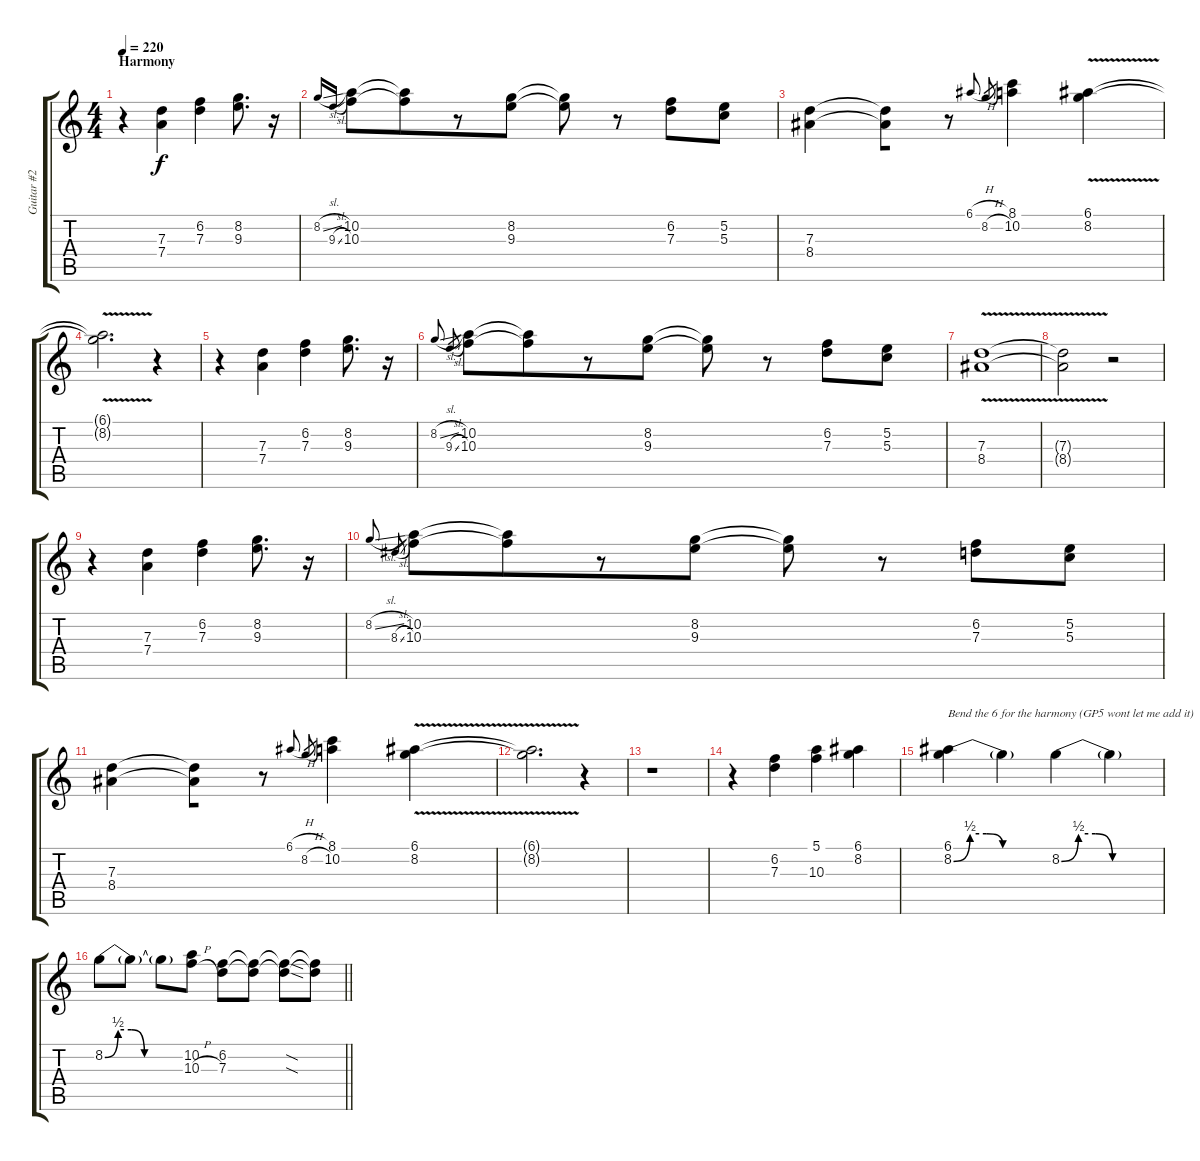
\track ("Guitar #2" "Guitar #2") {instrument overdrivenguitar}
\staff {score tabs}
\tuning (E4 B3 G3 D3 A2 E2) {hide}
\ts (4 4)
\section ("" "Harmony")
\tempo 220
\clef g2
\ks c
r.4{dy f} (7.3 7.4).4{beam merge} (6.2 7.3).4 (8.2 9.3).8{d beam merge} r.16 |
8.2{sl}.16{gr onbeat} 9.3{sl}.16{gr onbeat} (10.2 10.3).8 (10.2{t} 10.3{t}).8{beam merge} r.8 (8.2 9.3).8 (8.2{t} 9.3{t}).8 r.8{beam merge} (6.2 7.3).8 (5.2 5.3).8 |
(7.3 8.4).4{beam merge} (7.3{t} 8.4{t}).8{beam merge} r.8 6.1{h}.16{gr onbeat} 8.2{h}.16{gr} (8.1 10.2).4{beam merge} (6.1 8.2{v}).4 |
(6.1{t} 8.2{t}).2{d} r.4 |
r.4 (7.3 7.4).4{beam merge} (6.2 7.3).4 (8.2 9.3).8{d beam merge} r.16 |
8.2{sl}.16{gr onbeat} 9.3{sl}.16{gr} (10.2 10.3).8 (10.2{t} 10.3{t}).8{beam merge} r.8 (8.2 9.3).8 (8.2{t} 9.3{t}).8 r.8{beam merge} (6.2 7.3).8 (5.2 5.3).8 |
(7.3 8.4{v}).1 |
(7.3{t} 8.4{t}).2 r.2 |
r.4 (7.3 7.4).4{beam merge} (6.2 7.3).4 (8.2 9.3).8{d beam merge} r.16 |
8.2{sl}.16{gr onbeat} 8.3{sl}.16{gr} (10.2 10.3).8 (10.2{t} 10.3{t}).8{beam merge} r.8 (8.2 9.3).8 (8.2{t} 9.3{t}).8 r.8{beam merge} (6.2 7.3).8 (5.2 5.3).8 |
(7.3 8.4).4{beam merge} (7.3{t} 8.4{t}).8{beam merge} r.8 6.1{h}.16{gr onbeat} 8.2{h}.16{gr} (8.1 10.2).4{beam merge} (6.1 8.2{v}).4 |
(6.1{t} 8.2{t}).2{d} r.4 |
r.1 |
r.4 (6.2 7.3).4{beam merge} (5.1 10.3).4{beam merge} (6.1 8.2).4 |
(6.1 8.2{be (custom 0 0 10 2 20 2 30 0 60 0)}).4{txt "Bend the 6 for the harmony (GP5 wont let me add it)" beam merge} 8.2{t}.4 8.2{be (custom 0 0 10 2 20 2 30 0 60 0)}.4 8.2{t}.4 |
\barLineRight lightlight
8.2{be (custom 0 0 10 2 20 2 30 0 60 0)}.8 8.2{t}.8 8.2{t}.8{beam merge} (10.2 10.3{h}).8 (6.2 7.3).8{beam merge} (6.2{t} 7.3{t}).8 (6.2{sod t} 7.3{sod t}).8 (6.2{t} 7.3{t}).8
